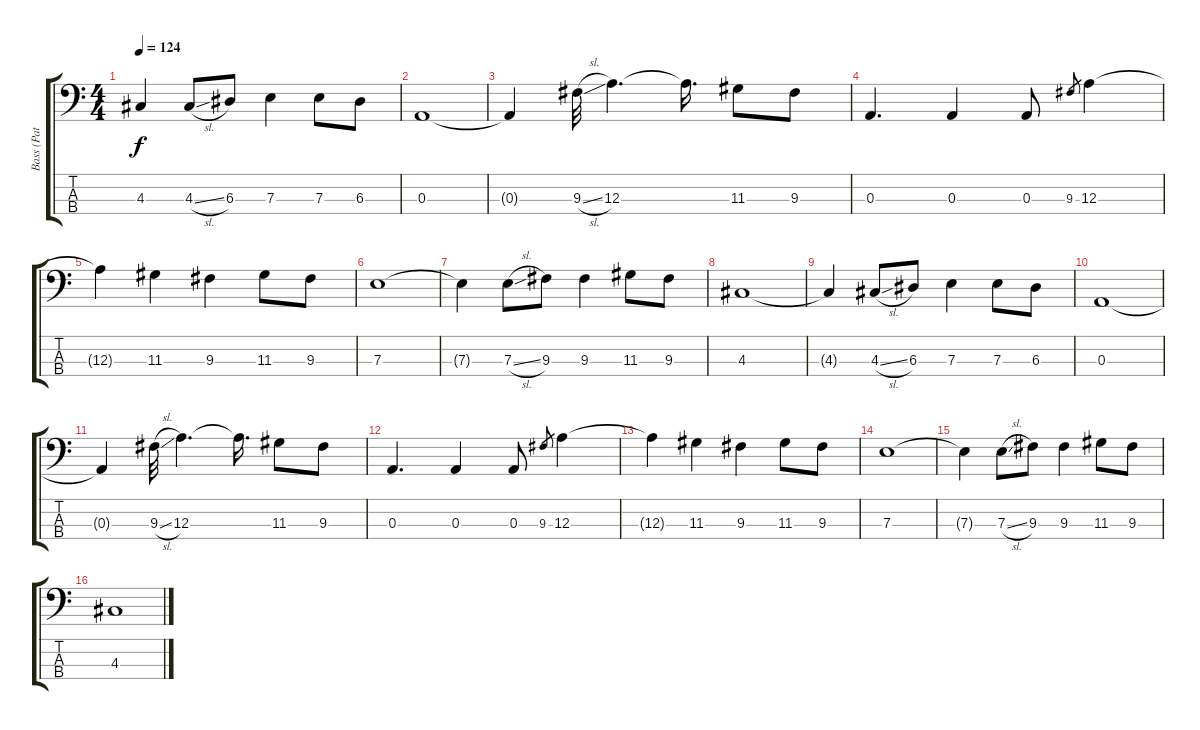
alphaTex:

\track ("Bass (Pat Aldrich)" "Bass (Pat ") {instrument electricbassfinger}
\staff {score tabs}
\tuning (G2 D2 A1 E1) {hide}
\ts (4 4)
\tempo 124
\clef f4
\ks c
4.3{t}.4{dy f} 4.3{sl}.8 6.3.8 7.3.4 7.3.8 6.3.8 |
0.3.1 |
0.3{t}.4 9.3{sl}.32 12.3.4{d} 12.3{t}.16{d} 11.3.8 9.3.8 |
0.3.4{d} 0.3.4 0.3.8 9.3.8{gr} 12.3.4 |
12.3{t}.4 11.3.4 9.3.4 11.3.8 9.3.8 |
7.3.1 |
7.3{t}.4 7.3{sl}.8 9.3.8 9.3.4 11.3.8 9.3.8 |
4.3.1 |
4.3{t}.4 4.3{sl}.8 6.3.8 7.3.4 7.3.8 6.3.8 |
0.3.1 |
0.3{t}.4 9.3{sl}.32 12.3.4{d} 12.3{t}.16{d} 11.3.8 9.3.8 |
0.3.4{d} 0.3.4 0.3.8 9.3.8{gr} 12.3.4 |
12.3{t}.4 11.3.4 9.3.4 11.3.8 9.3.8 |
7.3.1 |
7.3{t}.4 7.3{sl}.8 9.3.8 9.3.4 11.3.8 9.3.8 |
4.3.1
